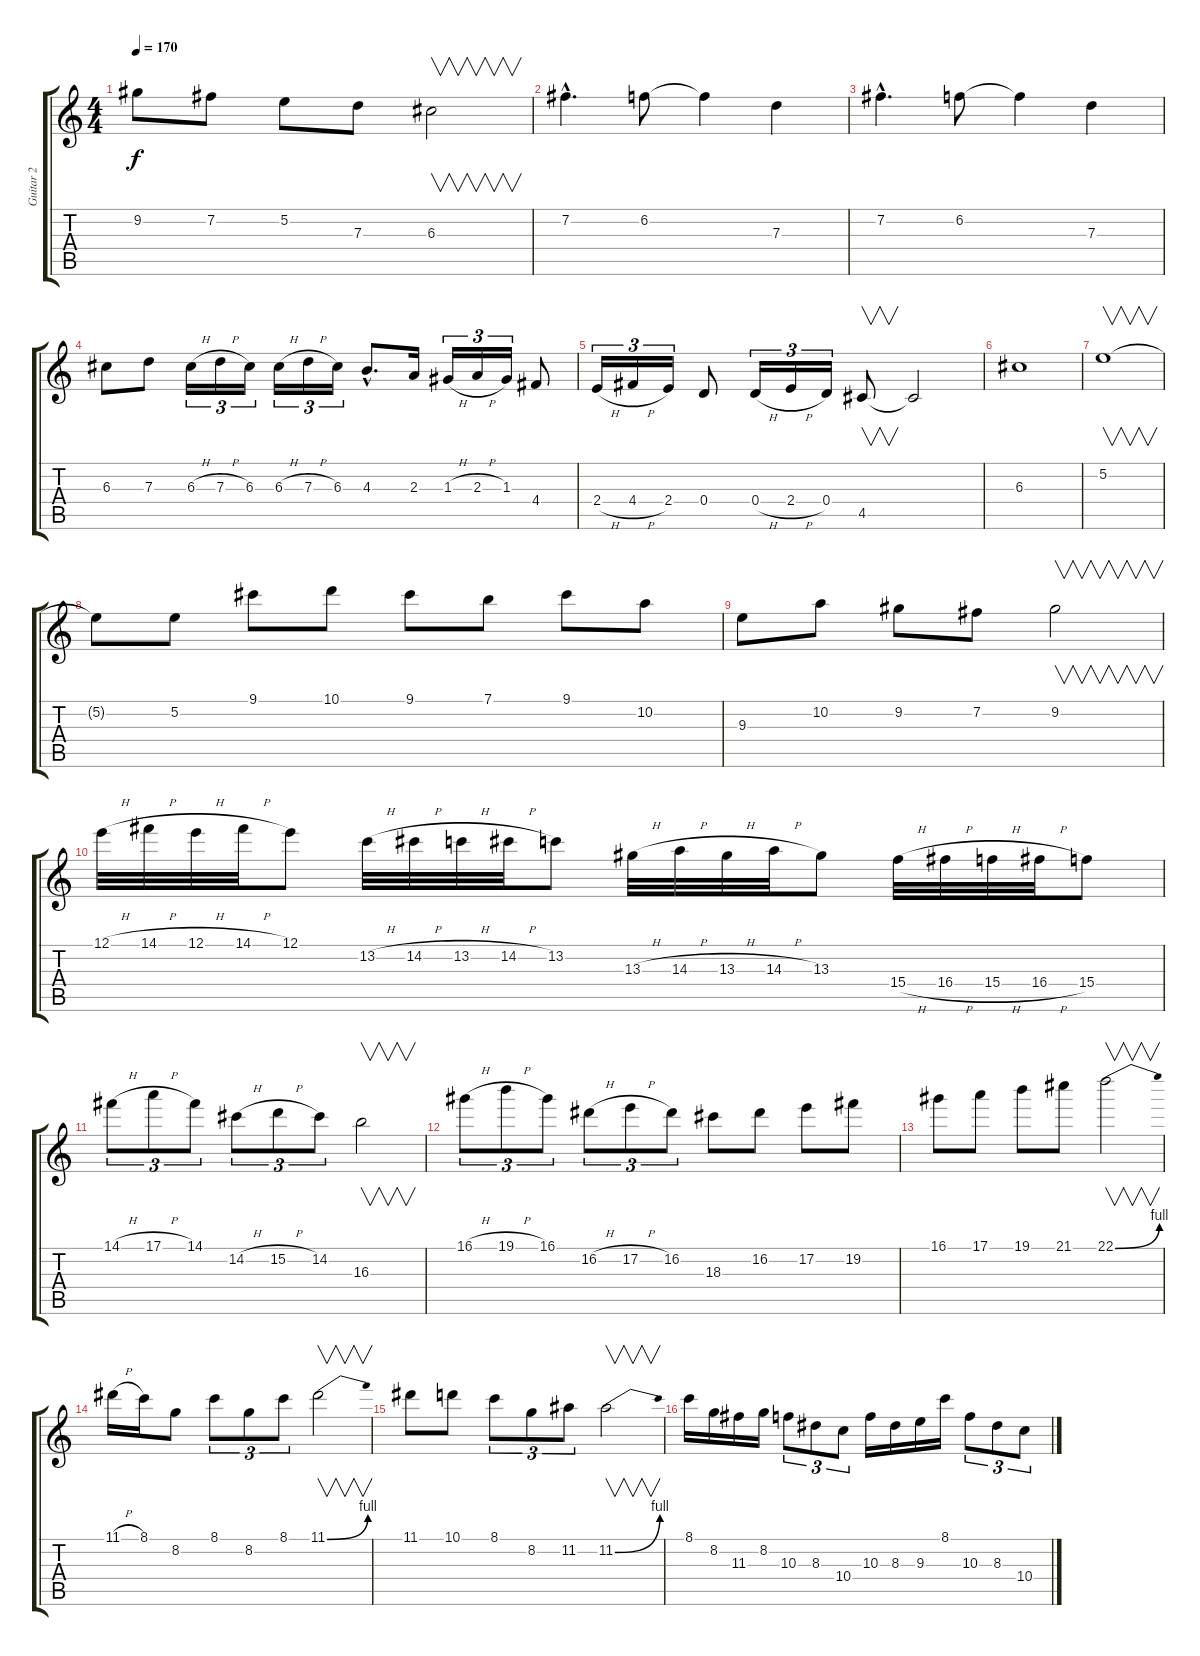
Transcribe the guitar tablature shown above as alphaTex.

\track ("Guitar 2" "Guitar 2") {instrument distortionguitar}
\staff {score tabs}
\tuning (E4 B3 G3 D3 A2 E2) {hide}
\ts (4 4)
\tempo 170
\clef g2
\ks c
9.2.8{dy f} 7.2.8 5.2.8 7.3.8 6.3.2{v} |
7.2{hac}.4{d} 6.2.8 6.2{t}.4 7.3.4 |
7.2{hac}.4{d} 6.2.8 6.2{t}.4 7.3.4 |
6.3.8 7.3.8 6.3{h}.16{tu (3 2)} 7.3{h}.16{tu (3 2)} 6.3.16{tu (3 2)} 6.3{h}.16{tu (3 2)} 7.3{h}.16{tu (3 2)} 6.3.16{tu (3 2)} 4.3{hac}.8{d} 2.3.16 1.3{h}.16{tu (3 2)} 2.3{h}.16{tu (3 2)} 1.3.16{tu (3 2)} 4.4.8 |
2.4{h}.16{tu (3 2)} 4.4{h}.16{tu (3 2)} 2.4.16{tu (3 2)} 0.4.8 0.4{h}.16{tu (3 2)} 2.4{h}.16{tu (3 2)} 0.4.16{tu (3 2)} 4.5.8{v} 4.5{t}.2 |
6.3.1 |
5.2.1{v} |
5.2{t}.8 5.2.8 9.1.8 10.1.8 9.1.8 7.1.8 9.1.8 10.2.8 |
9.3.8 10.2.8 9.2.8 7.2.8 9.2.2{v} |
12.1{h}.32 14.1{h}.32 12.1{h}.32 14.1{h}.32 12.1.8 13.2{h}.32 14.2{h}.32 13.2{h}.32 14.2{h}.32 13.2.8 13.3{h}.32 14.3{h}.32 13.3{h}.32 14.3{h}.32 13.3.8 15.4{h}.32 16.4{h}.32 15.4{h}.32 16.4{h}.32 15.4.8 |
14.1{h}.8{tu (3 2)} 17.1{h}.8{tu (3 2)} 14.1.8{tu (3 2)} 14.2{h}.8{tu (3 2)} 15.2{h}.8{tu (3 2)} 14.2.8{tu (3 2)} 16.3.2{v} |
16.1{h}.8{tu (3 2)} 19.1{h}.8{tu (3 2)} 16.1.8{tu (3 2)} 16.2{h}.8{tu (3 2)} 17.2{h}.8{tu (3 2)} 16.2.8{tu (3 2)} 18.3.8 16.2.8 17.2.8 19.2.8 |
16.1.8 17.1.8 19.1.8 21.1.8 22.1{be (bend 0 0 60 4)}.2{v} |
11.1{h}.16 8.1.16 8.2.8 8.1.8{tu (3 2)} 8.2.8{tu (3 2)} 8.1.8{tu (3 2)} 11.1{be (bend 0 0 60 4)}.2{v} |
11.1.8 10.1.8 8.1.8{tu (3 2)} 8.2.8{tu (3 2)} 11.2.8{tu (3 2)} 11.2{be (bend 0 0 60 4)}.2{v} |
8.1.16 8.2.16 11.3.16 8.2.16 10.3.8{tu (3 2)} 8.3.8{tu (3 2)} 10.4.8{tu (3 2)} 10.3.16 8.3.16 9.3.16 8.1.16 10.3.8{tu (3 2)} 8.3.8{tu (3 2)} 10.4.8{tu (3 2)}
